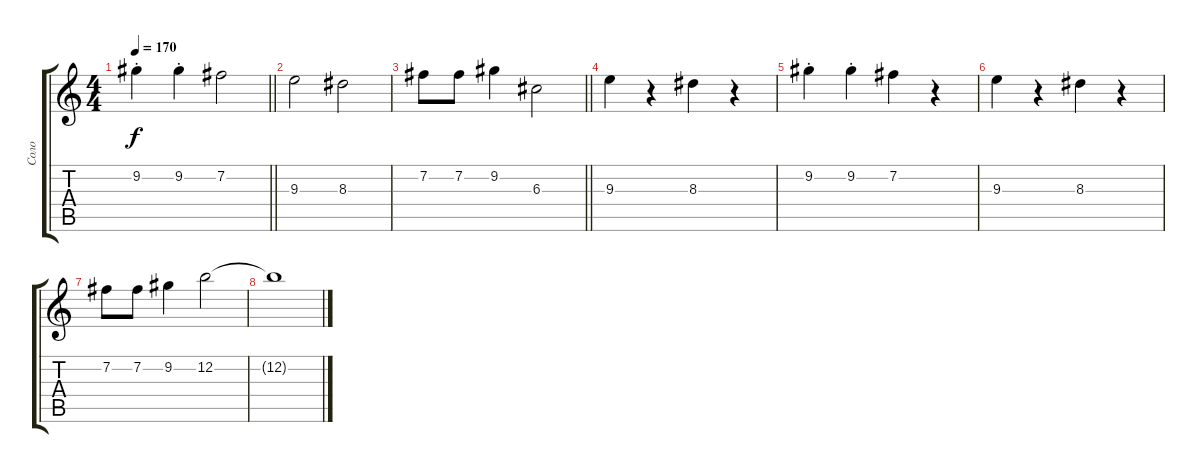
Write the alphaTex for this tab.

\track ("Соло" "Соло") {instrument electricguitarclean}
\staff {score tabs}
\tuning (E4 B3 G3 D3 A2 E2) {hide}
\ts (4 4)
\tempo 170
\clef g2
\barLineRight lightlight
\ks c
9.2{st}.4{dy f} 9.2{st}.4 7.2.2 |
9.3.2 8.3.2 |
\barLineRight lightlight
7.2.8 7.2.8 9.2.4 6.3.2 |
9.3.4 r.4 8.3.4 r.4 |
9.2{st}.4 9.2{st}.4 7.2.4 r.4 |
9.3.4 r.4 8.3.4 r.4 |
7.2.8 7.2.8 9.2.4 12.2.2 |
12.2{t}.1
